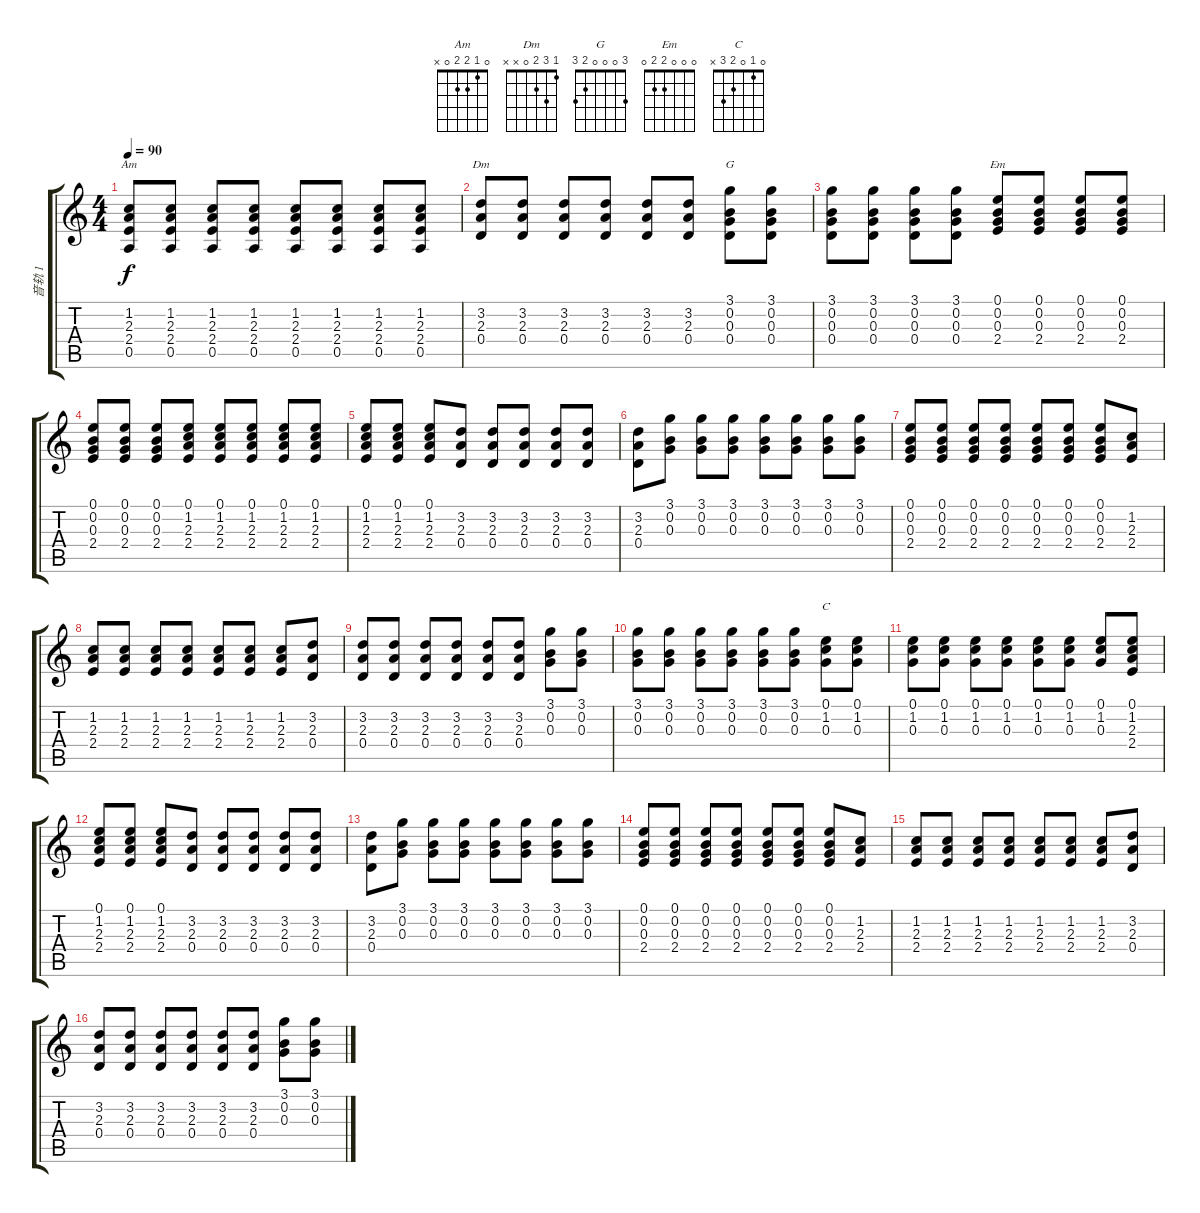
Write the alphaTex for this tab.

\track ("音轨 1" "音轨 1") {instrument overdrivenguitar}
\staff {score tabs}
\tuning (E4 B3 G3 D3 A2 E2) {hide}
\chord ("Am" 0 1 2 2 0 x)
\chord ("Dm" 1 3 2 0 x x)
\chord ("G" 3 0 0 0 2 3)
\chord ("Em" 0 0 0 2 2 0)
\chord ("C" 0 1 0 2 3 x)
\ts (4 4)
\tempo 90
\clef g2
\ks c
(1.2 2.3 2.4 0.5).8{ch "Am" dy f} (1.2 2.3 2.4 0.5).8 (1.2 2.3 2.4 0.5).8 (1.2 2.3 2.4 0.5).8 (1.2 2.3 2.4 0.5).8 (1.2 2.3 2.4 0.5).8 (1.2 2.3 2.4 0.5).8 (1.2 2.3 2.4 0.5).8 |
(3.2 2.3 0.4).8{ch "Dm"} (3.2 2.3 0.4).8 (3.2 2.3 0.4).8 (3.2 2.3 0.4).8 (3.2 2.3 0.4).8 (3.2 2.3 0.4).8 (3.1 0.2 0.3 0.4).8{ch "G"} (3.1 0.2 0.3 0.4).8 |
(3.1 0.2 0.3 0.4).8 (3.1 0.2 0.3 0.4).8 (3.1 0.2 0.3 0.4).8 (3.1 0.2 0.3 0.4).8 (0.1 0.2 0.3 2.4).8{ch "Em"} (0.1 0.2 0.3 2.4).8 (0.1 0.2 0.3 2.4).8 (0.1 0.2 0.3 2.4).8 |
(0.1 0.2 0.3 2.4).8 (0.1 0.2 0.3 2.4).8 (0.1 0.2 0.3 2.4).8 (0.1 1.2 2.3 2.4).8 (0.1 1.2 2.3 2.4).8 (0.1 1.2 2.3 2.4).8 (0.1 1.2 2.3 2.4).8 (0.1 1.2 2.3 2.4).8 |
(0.1 1.2 2.3 2.4).8 (0.1 1.2 2.3 2.4).8 (0.1 1.2 2.3 2.4).8 (3.2 2.3 0.4).8 (3.2 2.3 0.4).8 (3.2 2.3 0.4).8 (3.2 2.3 0.4).8 (3.2 2.3 0.4).8 |
(3.2 2.3 0.4).8 (3.1 0.2 0.3).8 (3.1 0.2 0.3).8 (3.1 0.2 0.3).8 (3.1 0.2 0.3).8 (3.1 0.2 0.3).8 (3.1 0.2 0.3).8 (3.1 0.2 0.3).8 |
(0.1 0.2 0.3 2.4).8 (0.1 0.2 0.3 2.4).8 (0.1 0.2 0.3 2.4).8 (0.1 0.2 0.3 2.4).8 (0.1 0.2 0.3 2.4).8 (0.1 0.2 0.3 2.4).8 (0.1 0.2 0.3 2.4).8 (1.2 2.3 2.4).8 |
(1.2 2.3 2.4).8 (1.2 2.3 2.4).8 (1.2 2.3 2.4).8 (1.2 2.3 2.4).8 (1.2 2.3 2.4).8 (1.2 2.3 2.4).8 (1.2 2.3 2.4).8 (3.2 2.3 0.4).8 |
(3.2 2.3 0.4).8 (3.2 2.3 0.4).8 (3.2 2.3 0.4).8 (3.2 2.3 0.4).8 (3.2 2.3 0.4).8 (3.2 2.3 0.4).8 (3.1 0.2 0.3).8 (3.1 0.2 0.3).8 |
(3.1 0.2 0.3).8 (3.1 0.2 0.3).8 (3.1 0.2 0.3).8 (3.1 0.2 0.3).8 (3.1 0.2 0.3).8 (3.1 0.2 0.3).8 (0.1 1.2 0.3).8{ch "C"} (0.1 1.2 0.3).8 |
(0.1 1.2 0.3).8 (0.1 1.2 0.3).8 (0.1 1.2 0.3).8 (0.1 1.2 0.3).8 (0.1 1.2 0.3).8 (0.1 1.2 0.3).8 (0.1 1.2 0.3).8 (0.1 1.2 2.3 2.4).8 |
(0.1 1.2 2.3 2.4).8 (0.1 1.2 2.3 2.4).8 (0.1 1.2 2.3 2.4).8 (3.2 2.3 0.4).8 (3.2 2.3 0.4).8 (3.2 2.3 0.4).8 (3.2 2.3 0.4).8 (3.2 2.3 0.4).8 |
(3.2 2.3 0.4).8 (3.1 0.2 0.3).8 (3.1 0.2 0.3).8 (3.1 0.2 0.3).8 (3.1 0.2 0.3).8 (3.1 0.2 0.3).8 (3.1 0.2 0.3).8 (3.1 0.2 0.3).8 |
(0.1 0.2 0.3 2.4).8 (0.1 0.2 0.3 2.4).8 (0.1 0.2 0.3 2.4).8 (0.1 0.2 0.3 2.4).8 (0.1 0.2 0.3 2.4).8 (0.1 0.2 0.3 2.4).8 (0.1 0.2 0.3 2.4).8 (1.2 2.3 2.4).8 |
(1.2 2.3 2.4).8 (1.2 2.3 2.4).8 (1.2 2.3 2.4).8 (1.2 2.3 2.4).8 (1.2 2.3 2.4).8 (1.2 2.3 2.4).8 (1.2 2.3 2.4).8 (3.2 2.3 0.4).8 |
(3.2 2.3 0.4).8 (3.2 2.3 0.4).8 (3.2 2.3 0.4).8 (3.2 2.3 0.4).8 (3.2 2.3 0.4).8 (3.2 2.3 0.4).8 (3.1 0.2 0.3).8 (3.1 0.2 0.3).8
